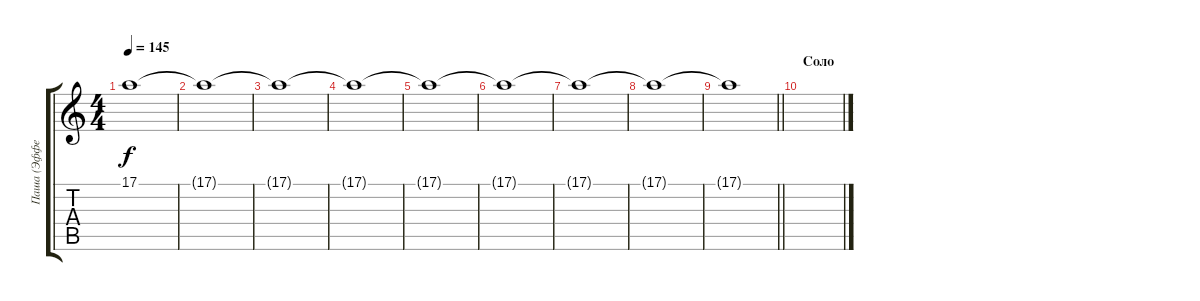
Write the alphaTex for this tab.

\track ("Паша (Эффект)" "Паша (Эффе") {instrument pad4choir}
\staff {score tabs}
\tuning (E4 B3 G3 D3 A2 E2) {hide}
\ts (4 4)
\tempo 145
\clef g2
\ks c
17.1{t}.1{dy f} |
17.1{t}.1 |
17.1{t}.1 |
17.1{t}.1 |
17.1{t}.1 |
17.1{t}.1 |
17.1{t}.1 |
17.1{t}.1 |
\barLineRight lightlight
17.1{t}.1 |
\section ("" "Соло")
